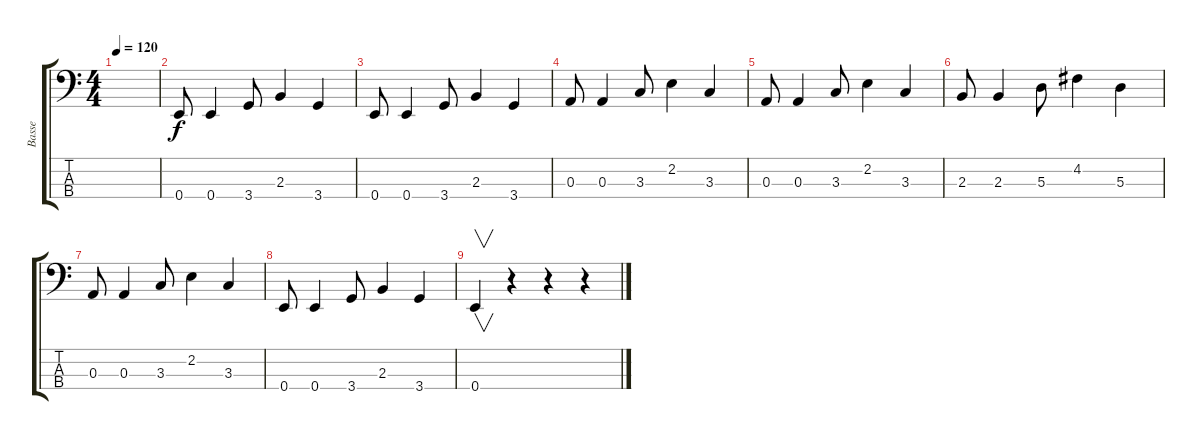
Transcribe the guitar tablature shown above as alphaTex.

\track ("Basse" "Basse") {instrument fretlessbass}
\staff {score tabs}
\tuning (G2 D2 A1 E1) {hide}
\ts (4 4)
\tempo 120
\clef f4
\ks c
|
0.4.8{volume 12 instrument acousticbass} 0.4.4 3.4.8 2.3.4 3.4.4 |
0.4.8 0.4.4 3.4.8 2.3.4 3.4.4 |
0.3.8 0.3.4 3.3.8 2.2.4 3.3.4 |
0.3.8 0.3.4 3.3.8 2.2.4 3.3.4 |
2.3.8 2.3.4 5.3.8 4.2.4 5.3.4 |
0.3.8 0.3.4 3.3.8 2.2.4 3.3.4 |
0.4.8 0.4.4 3.4.8 2.3.4 3.4.4 |
0.4.4{v} r.4 r.4 r.4
